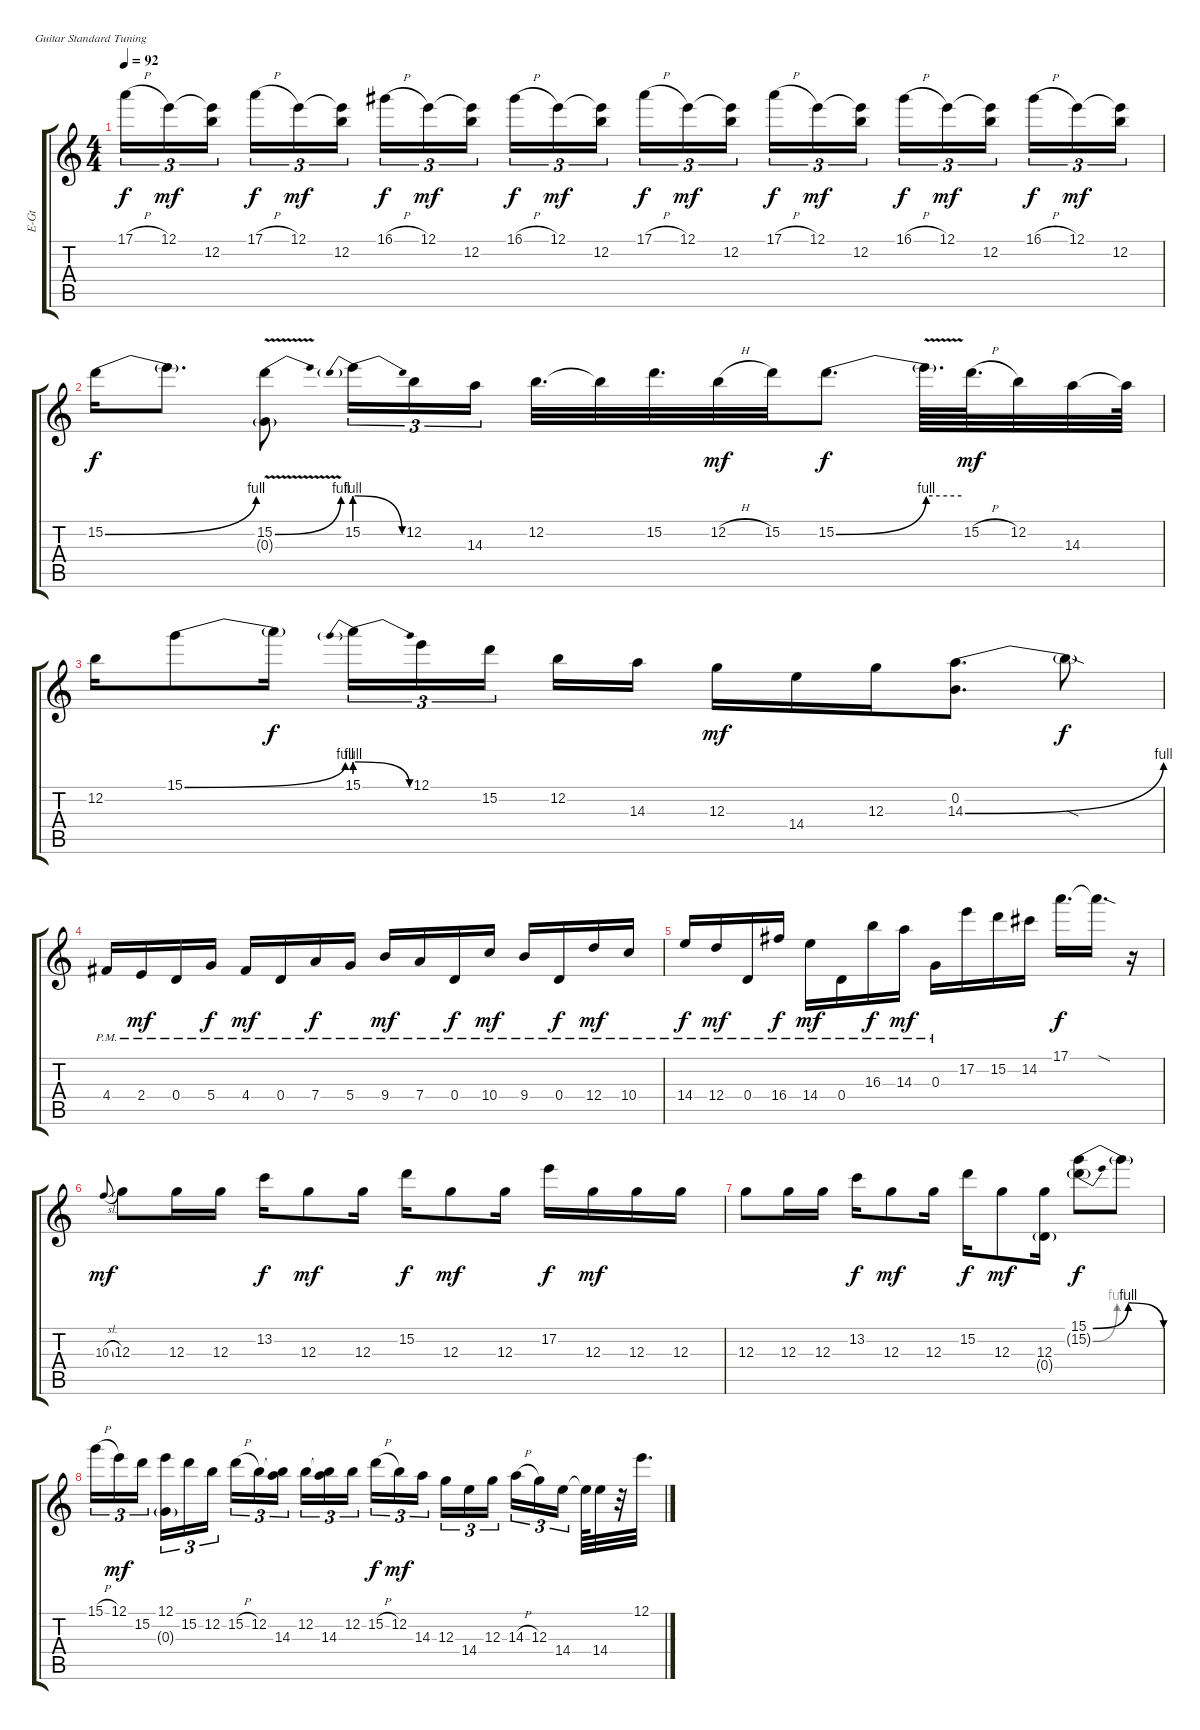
\track ("Solo " "E-Gt") {instrument overdrivenguitar}
\staff {score tabs}
\tuning (E4 B3 G3 D3 A2 E2)
\ts (4 4)
\tempo 92
\clef g2
\ks c
17.1{h}.16{tu (3 2) dy f} 12.1.16{tu (3 2) dy mf} (12.1{t} 12.2).16{tu (3 2)} 17.1{h}.16{tu (3 2) dy f} 12.1.16{tu (3 2) dy mf} (12.1{t} 12.2).16{tu (3 2)} 16.1{h}.16{tu (3 2) dy f} 12.1.16{tu (3 2) dy mf} (12.1{t} 12.2).16{tu (3 2)} 16.1{h}.16{tu (3 2) dy f} 12.1.16{tu (3 2) dy mf} (12.1{t} 12.2).16{tu (3 2)} 17.1{h}.16{tu (3 2) dy f} 12.1.16{tu (3 2) dy mf} (12.1{t} 12.2).16{tu (3 2)} 17.1{h}.16{tu (3 2) dy f} 12.1.16{tu (3 2) dy mf} (12.1{t} 12.2).16{tu (3 2)} 16.1{h}.16{tu (3 2) dy f} 12.1.16{tu (3 2) dy mf} (12.1{t} 12.2).16{tu (3 2)} 16.1{h}.16{tu (3 2) dy f} 12.1.16{tu (3 2) dy mf} (12.1{t} 12.2).16{tu (3 2)} |
15.2{be (bend 0 0 28.2 4)}.16{dy f} 15.2{t}.8{d} (15.2{be (bend 0 0 60 4) v} 0.3{g}).8 15.2{be (prebendrelease 0 4 60 0)}.16{tu (3 2)} 12.2.16{tu (3 2)} 14.3.16{tu (3 2)} 12.2.32{d} 12.2{t}.32 15.2.32{d} 12.2{h}.32{dy mf} 15.2.32 15.2{be (bend 0 0 60 4)}.8{d dy f} 15.2{be (hold 0 4 60 4) v t}.64{d} 15.2{h}.64{d dy mf} 12.2.32 14.3.32 14.3{t}.64 |
12.2.16 15.1{be (bend 0 0 21.599999999999998 4)}.8 15.1{t}.16{dy f} 15.1{be (prebendrelease 0 4 60 0)}.16{tu (3 2)} 12.1.16{tu (3 2)} 15.2.16{tu (3 2)} 12.2.16 14.3.16 12.3.16{dy mf} 14.4.16 12.3.16 (0.2 14.3{be (bend 0 0 60 4)}).8{d} 14.3{sod t}.8{dy f} |
4.4{pm}.16 2.4{pm}.16{dy mf} 0.4{pm}.16 5.4{pm}.16{dy f} 4.4{pm}.16{dy mf} 0.4{pm}.16 7.4{pm}.16{dy f} 5.4{pm}.16 9.4{pm}.16{dy mf} 7.4{pm}.16 0.4{pm}.16{dy f} 10.4{pm}.16{dy mf} 9.4{pm}.16 0.4{pm}.16{dy f} 12.4{pm}.16{dy mf} 10.4{pm}.16 |
14.4{pm}.16{dy f} 12.4{pm}.16{dy mf} 0.4{pm}.16 16.4{pm}.16{dy f} 14.4{pm}.16{dy mf} 0.4{pm}.16 16.3{pm}.16{dy f} 14.3{pm}.16{dy mf} 0.3{pm}.16 17.2.16 15.2.16 14.2.16 17.1.16{d dy f} 17.1{sod t}.16{d} r.16 |
10.3{sl}.8{gr onbeat dy mf} 12.3.8 12.3.16 12.3.16 13.2.16{dy f} 12.3.8{dy mf} 12.3.16 15.2.16{dy f} 12.3.8{dy mf} 12.3.16 17.2.16{dy f} 12.3.16{dy mf} 12.3.16 12.3.16 |
12.3.8 12.3.16 12.3.16 13.2.16{dy f} 12.3.8{dy mf} 12.3.16 15.2.16{dy f} 12.3.8{dy mf} (12.3 0.4{g}).16 (15.1{be (bendrelease 0 0 26.4 4 41.4 4 55.8 0)} 15.2{be (bend 0 0 54.6 4) g}).8{dy f} 15.1{t}.8 |
15.1{h}.16{tu (3 2)} 12.1.16{tu (3 2) dy mf} 15.2.16{tu (3 2)} (12.1 0.3{g}).16{tu (3 2)} 15.2.16{tu (3 2)} 12.2.16{tu (3 2)} 15.2{h}.16{tu (3 2)} 12.2.16{tu (3 2)} (12.2{t} 14.3).16{tu (3 2)} 12.2.16{tu (3 2)} (12.2{t} 14.3).16{tu (3 2)} 12.2.16{tu (3 2)} 15.2{h}.16{tu (3 2) dy f} 12.2.16{tu (3 2) dy mf} 14.3.16{tu (3 2)} 12.3.16{tu (3 2)} 14.4.16{tu (3 2)} 12.3.16{tu (3 2)} 14.3{h}.16{tu (3 2)} 12.3.16{tu (3 2)} 14.4.16{tu (3 2)} 14.4{t}.64 14.4.32 r.32 12.1.32{d}
